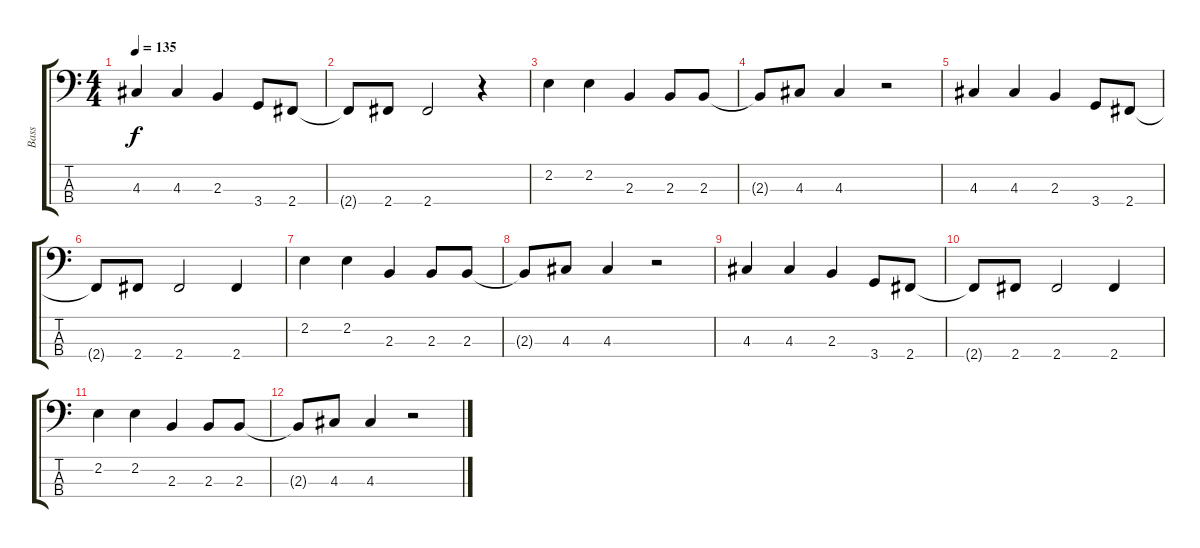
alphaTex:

\track ("Bass" "Bass") {instrument electricbassfinger}
\staff {score tabs}
\tuning (G2 D2 A1 E1) {hide}
\ts (4 4)
\tempo 135
\clef f4
\ks c
4.3.4{dy f} 4.3.4 2.3.4 3.4.8 2.4.8 |
2.4{t}.8 2.4.8 2.4.2 r.4 |
2.2.4 2.2.4 2.3.4 2.3.8 2.3.8 |
2.3{t}.8 4.3.8 4.3.4 r.2 |
4.3.4 4.3.4 2.3.4 3.4.8 2.4.8 |
2.4{t}.8 2.4.8 2.4.2 2.4.4 |
2.2.4 2.2.4 2.3.4 2.3.8 2.3.8 |
2.3{t}.8 4.3.8 4.3.4 r.2 |
4.3.4 4.3.4 2.3.4 3.4.8 2.4.8 |
2.4{t}.8 2.4.8 2.4.2 2.4.4 |
2.2.4 2.2.4 2.3.4 2.3.8 2.3.8 |
2.3{t}.8 4.3.8 4.3.4 r.2
